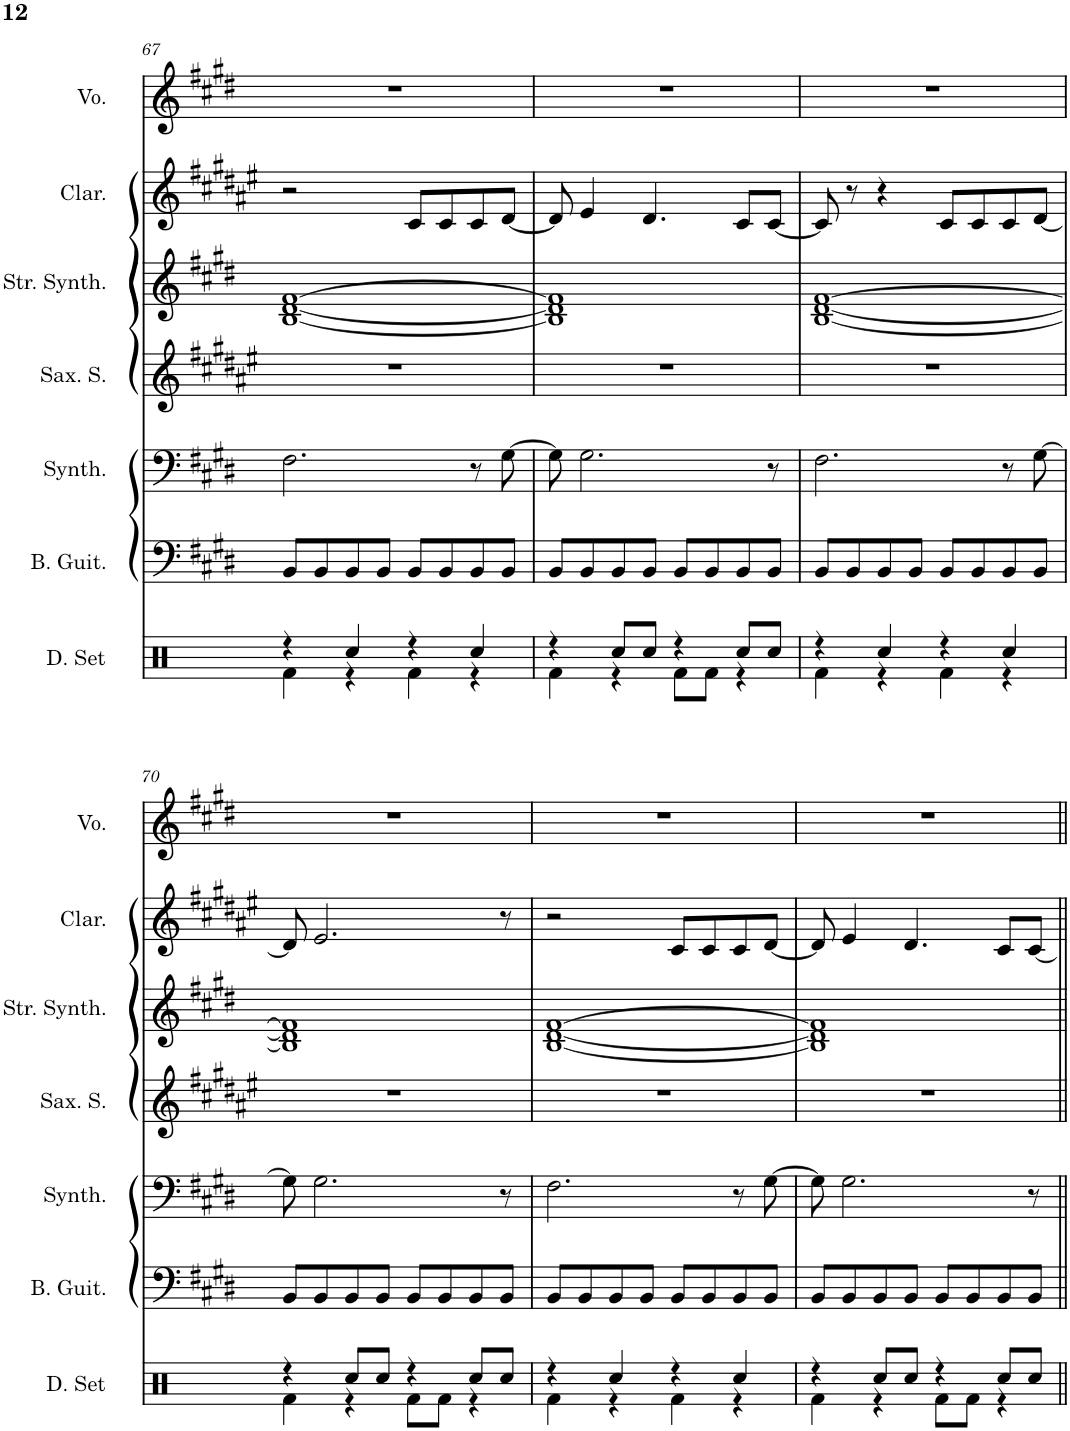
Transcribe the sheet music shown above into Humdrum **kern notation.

**kern	**kern	**kern	**kern	**kern	**kern	**kern
*part7	*part6	*part5	*part4	*part3	*part2	*part1
*staff7	*staff6	*staff5	*staff4	*staff3	*staff2	*staff1
*I"Drumset	*I"Bass Guitar	*I"Bass Synthesizer	*I"Saxophone soprano	*I"String Synthesizer	*I"Clarinette	*I"Voice
*I'D. Set	*I'B. Guit.	*I'Synth.	*I'Sax. S.	*I'Str. Synth.	*I'Clar.	*I'Vo.
!!LO:PB:g=z
*clefX	*clefF4	*clefF4	*clefG2	*clefG2	*clefG2	*clefG2
*	*Trd7c12	*	*Trd1c2	*	*Trd1c2	*
*k[]	*k[f#c#g#d#]	*k[f#c#g#d#]	*k[f#c#g#d#a#e#]	*k[f#c#g#d#]	*k[f#c#g#d#a#e#]	*k[f#c#g#d#]
*M4/4	*M4/4	*M4/4	*M4/4	*M4/4	*M4/4	*M4/4
=67	=67	=67	=67	=67	=67	=67
*^	*	*	*	*	*	*
4r	4Rf\	8BB/L	2.F#\	1r	[1B [1d# [1f#	2r	1r
.	.	8BB/	.	.	.	.	.
4Rcc/	4r	8BB/	.	.	.	.	.
.	.	8BB/J	.	.	.	.	.
4r	4Rf\	8BB/L	.	.	.	8c#/L	.
.	.	8BB/	.	.	.	8c#/	.
4Rcc/	4r	8BB/	8r	.	.	8c#/	.
.	.	8BB/J	[8G#\	.	.	[8d#/J	.
=68	=68	=68	=68	=68	=68	=68	=68
4r	4Rf\	8BB/L	8G#\]	1r	1B] 1d#] 1f#]	8d#/]	1r
.	.	8BB/	2.G#\	.	.	4e#/	.
8Rcc/L	4r	8BB/	.	.	.	.	.
8Rcc/J	.	8BB/J	.	.	.	4.d#/	.
4r	8Rf\L	8BB/L	.	.	.	.	.
.	8Rf\J	8BB/	.	.	.	.	.
8Rcc/L	4r	8BB/	.	.	.	8c#/L	.
8Rcc/J	.	8BB/J	8r	.	.	[8c#/J	.
=69	=69	=69	=69	=69	=69	=69	=69
4r	4Rf\	8BB/L	2.F#\	1r	[1B [1d# [1f#	8c#/]	1r
.	.	8BB/	.	.	.	8r	.
4Rcc/	4r	8BB/	.	.	.	4r	.
.	.	8BB/J	.	.	.	.	.
4r	4Rf\	8BB/L	.	.	.	8c#/L	.
.	.	8BB/	.	.	.	8c#/	.
4Rcc/	4r	8BB/	8r	.	.	8c#/	.
.	.	8BB/J	[8G#\	.	.	[8d#/J	.
!!LO:LB:g=z
=70	=70	=70	=70	=70	=70	=70	=70
4r	4Rf\	8BB/L	8G#\]	1r	1B] 1d#] 1f#]	8d#/]	1r
.	.	8BB/	2.G#\	.	.	2.e#/	.
8Rcc/L	4r	8BB/	.	.	.	.	.
8Rcc/J	.	8BB/J	.	.	.	.	.
4r	8Rf\L	8BB/L	.	.	.	.	.
.	8Rf\J	8BB/	.	.	.	.	.
8Rcc/L	4r	8BB/	.	.	.	.	.
8Rcc/J	.	8BB/J	8r	.	.	8r	.
=71	=71	=71	=71	=71	=71	=71	=71
4r	4Rf\	8BB/L	2.F#\	1r	[1B [1d# [1f#	2r	1r
.	.	8BB/	.	.	.	.	.
4Rcc/	4r	8BB/	.	.	.	.	.
.	.	8BB/J	.	.	.	.	.
4r	4Rf\	8BB/L	.	.	.	8c#/L	.
.	.	8BB/	.	.	.	8c#/	.
4Rcc/	4r	8BB/	8r	.	.	8c#/	.
.	.	8BB/J	[8G#\	.	.	[8d#/J	.
=72	=72	=72	=72	=72	=72	=72	=72
4r	4Rf\	8BB/L	8G#\]	1r	1B] 1d#] 1f#]	8d#/]	1r
.	.	8BB/	2.G#\	.	.	4e#/	.
8Rcc/L	4r	8BB/	.	.	.	.	.
8Rcc/J	.	8BB/J	.	.	.	4.d#/	.
4r	8Rf\L	8BB/L	.	.	.	.	.
.	8Rf\J	8BB/	.	.	.	.	.
8Rcc/L	4r	8BB/	.	.	.	8c#/L	.
8Rcc/J	.	8BB/J	8r	.	.	[8c#/J	.
*v	*v	*	*	*	*	*	*
=||	=||	=||	=||	=||	=||	=||
*-	*-	*-	*-	*-	*-	*-
